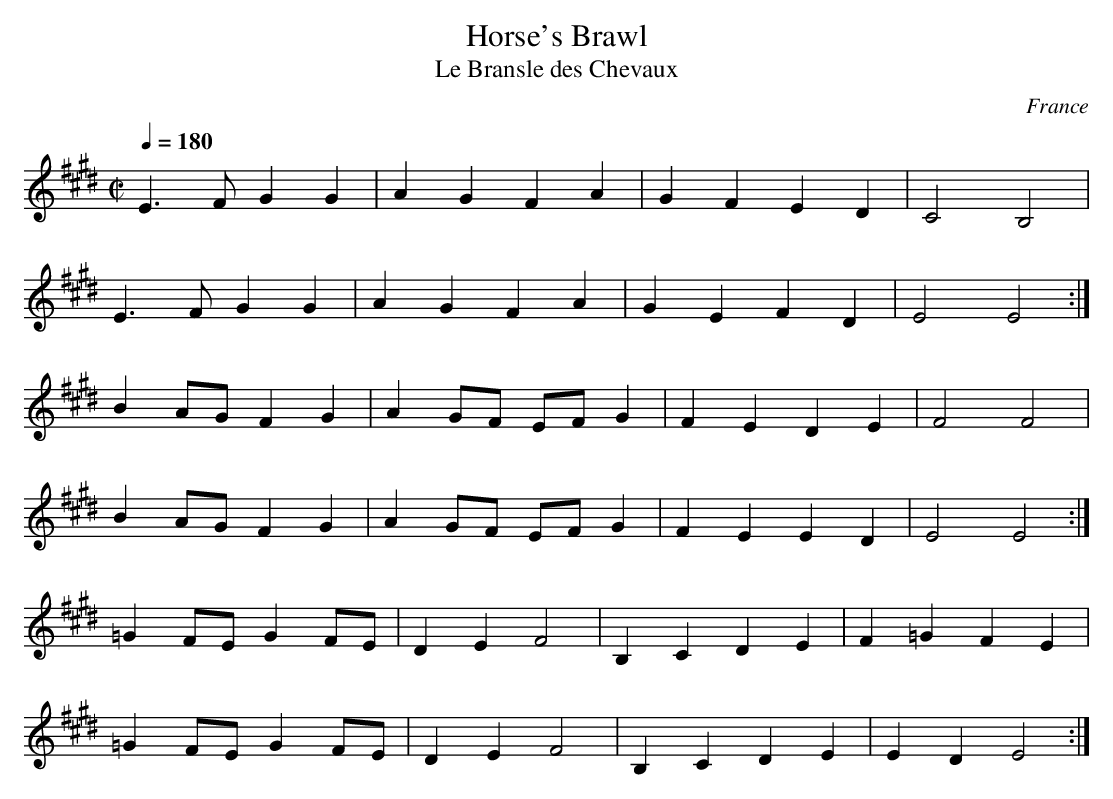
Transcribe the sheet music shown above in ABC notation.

X:1
T:Horse's Brawl
T:Le Bransle des Chevaux
O:France
M:C|
L:1/4
Q:1/4=180
K:Emaj
E>F G G | A G F A | G F E D | C2 B,2 |
E>F G G | A G F A | G E F D | E2 E2 :|
B A/2G/2 F G | A G/2F/2 E/2F/2 G | F E D E | F2 F2 |
B A/2G/2 F G | A G/2F/2 E/2F/2 G | F E E D | E2 E2 :|
=G F/2E/2 G F/2E/2 | D E F2 | B, C D E | F =G F E |
=G F/2E/2 G F/2E/2 | D E F2 | B, C D E | E D E2 :|
